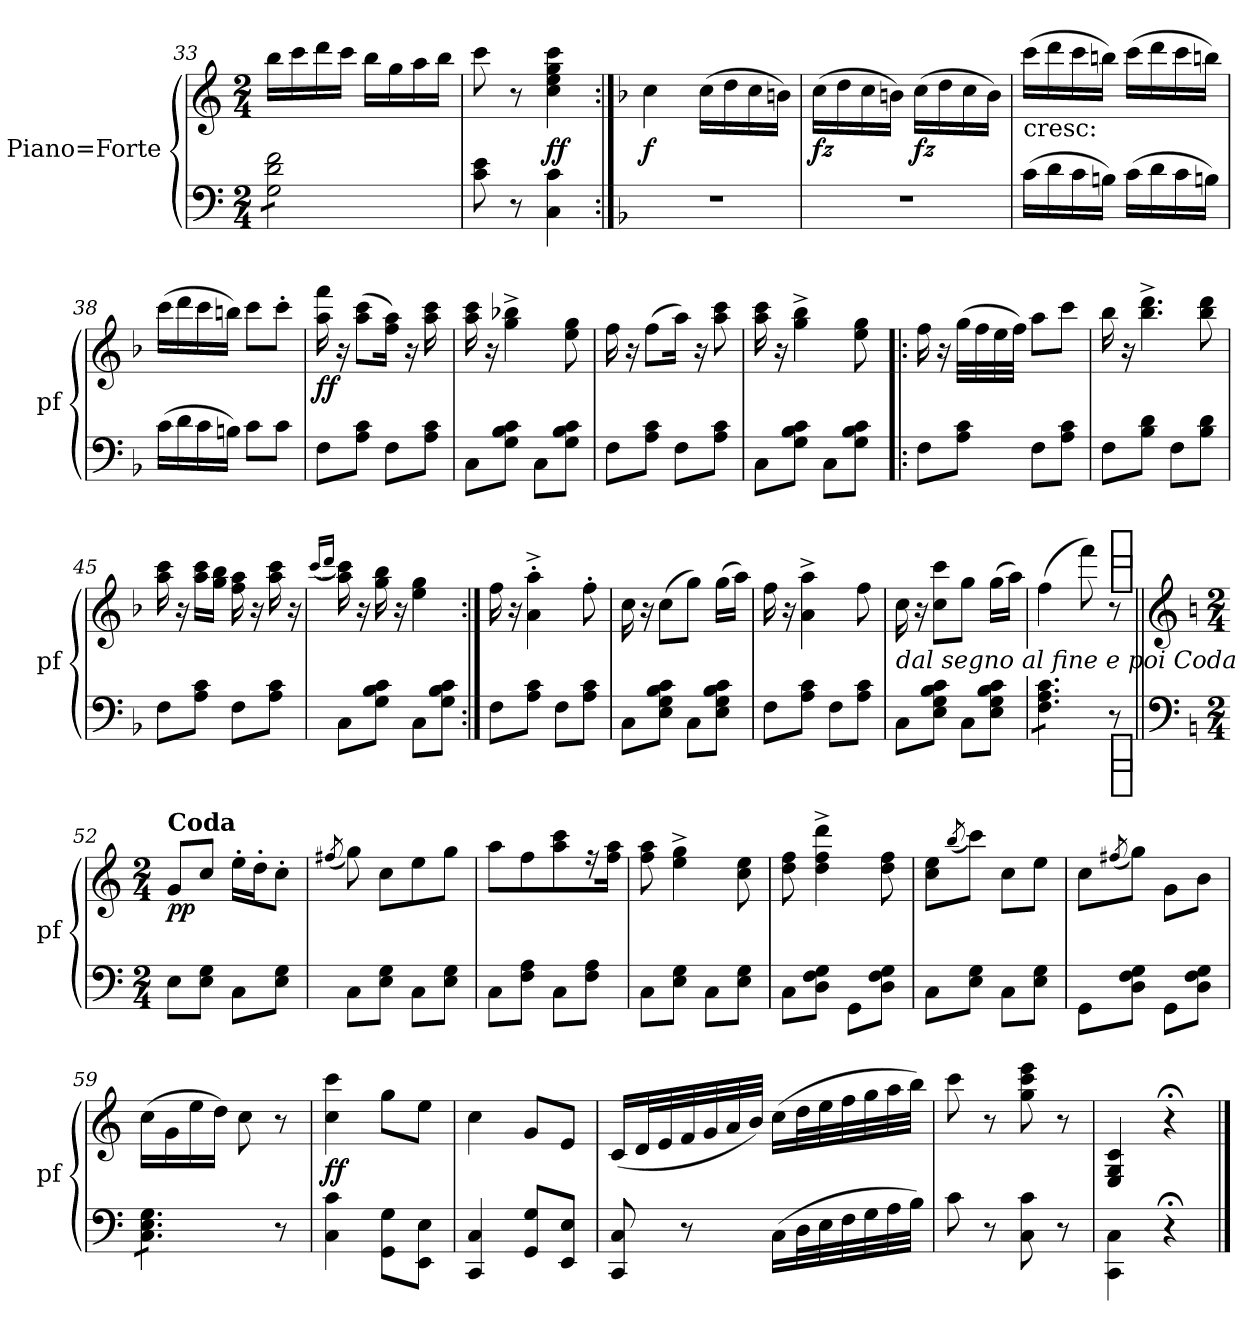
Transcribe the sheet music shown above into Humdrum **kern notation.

**kern	**kern	**dynam
*part2	*part1	*part1
*staff2	*staff1	*staff1
*I"Piano=Forte	*I"Piano=Forte	*
*I'pf	*I'pf	*
*clefF4	*clefG2	*
*k[]	*k[]	*
*C:	*C:	*
*M2/4	*M2/4	*
=33	=33	=33
*tremolo	*	*
8G\ 8d\ 8f\L	16bb\LL	.
.	16ccc\	.
8G\ 8d\ 8f\	16ddd\	.
.	16ccc\JJ	.
8G\ 8d\ 8f\	16bb\LL	.
.	16gg\	.
8G\ 8d\ 8f\J	16aa\	.
*Xtremolo	*	*
.	16bb\JJ	.
=34	=34	=34
8c\ 8e\	8ccc\	.
8r	8r	.
4C\ 4c\	4cc\ 4ee\ 4gg\ 4ccc\	ff
=35:|!	=35:|!	=35:|!
*k[b-]	*k[b-]	*
2r	4cc\	f
.	(16cc\LL	.
.	16dd\	.
.	16cc\	.
.	16bn\JJ)	.
=36	=36	=36
2r	(16cc\LL	fz
.	16dd\	.
.	16cc\	.
.	16bn\JJ)	.
.	(16cc\LL	fz
.	16dd\	.
.	16cc\	.
.	16b\JJ)	.
=37	=37	=37
!	!LO:TX:b:t=cresc&colon;	!
(16c\LL	(16ccc\LL	.
16d\	16ddd\	.
16c\	16ccc\	.
16Bn\JJ)	16bbn\JJ)	.
(16c\LL	(16ccc\LL	.
16d\	16ddd\	.
16c\	16ccc\	.
16Bn\JJ)	16bbn\JJ)	.
=38	=38	=38
(16c\LL	(16ccc\LL	.
16d\	16ddd\	.
16c\	16ccc\	.
16Bn\JJ)	16bbn\JJ)	.
8c\L	8ccc\L	.
8c\J	8ccc'\J	.
=39	=39	=39
8F\L	16aa\ 16fff\	ff
.	16r	.
8A\ 8c\J	(8aa\ 8ccc\L	.
8F\L	16ff\ 16aa\Jk)	.
.	16r	.
!	!LO:N:vis=16	!
8A\ 8c\J	8aa\ 8ccc\	.
=40	=40	=40
8C\L	16aa\ 16ccc\	.
.	16r	.
8G\ 8B-\ 8c\J	4gg^<\ 4bb-X^<\	.
8C\L	.	.
8G\ 8B-\ 8c\J	8ee\ 8gg\	.
=41	=41	=41
8F\L	16ff\	.
.	16r	.
8A\ 8c\J	(8ff\L	.
8F\L	16aa\Jk)	.
.	16r	.
8A\ 8c\J	8aa\ 8ccc\	.
=42	=42	=42
8C\L	16aa\ 16ccc\	.
.	16r	.
8G\ 8B-\ 8c\J	4gg^<\ 4bb-^<\	.
8C\L	.	.
8G\ 8B-\ 8c\J	8ee\ 8gg\	.
=43!|:	=43!|:	=43!|:
8F\L	16ff\	.
.	16r	.
8A\ 8c\J	(32gg\LLL	.
.	32ff\	.
.	32ee\	.
.	32ff\JJJ)	.
8F\L	8aa\L	.
8A\ 8c\J	8ccc\J	.
=44	=44	=44
8F\L	16bb-\	.
.	16r	.
!	!LO:N:vis=4.	!
8B-\ 8d\J	4bb-^<\ 4ddd^<\	.
8F\L	.	.
8B-\ 8d\J	8bb-\ 8ddd\	.
=45	=45	=45
8F\L	16aa\ 16ccc\	.
.	16r	.
8A\ 8c\J	16aa\ 16ccc\LL	.
.	16gg\ 16bb-\JJ	.
8F\L	16ff\ 16aa\	.
.	16r	.
8A\ 8c\J	16aa\ 16ccc\	.
.	16r	.
=46	=46	=46
.	(16qqccc/LL	.
.	16qqddd/JJ	.
8C\L	16aa\ 16ccc\)	.
.	16r	.
8G\ 8B-\ 8c\J	16gg\ 16bb-\	.
.	16r	.
8C\L	4ee\ 4gg\	.
8G\ 8B-\ 8c\J	.	.
=47:|!	=47:|!	=47:|!
8F\L	16ff\	.
.	16r	.
8A\ 8c\J	4a'^<\ 4aa'^<\	.
8F\L	.	.
8A\ 8c\J	8ff'\	.
=48	=48	=48
8C\L	16cc\	.
.	16r	.
8E\ 8G\ 8B-\ 8c\J	(8cc\L	.
8C\L	8gg\J)	.
8E\ 8G\ 8B-\ 8c\J	(16gg\LL	.
.	16aa\JJ)	.
=49	=49	=49
8F\L	16ff\	.
.	16r	.
8A\ 8c\J	4a^\ 4aa^\	.
8F\L	.	.
8A\ 8c\J	8ff\	.
=50	=50	=50
!	!LO:TX:b:i:t=dal segno al fine e poi Coda	!
8C\L	16cc\	.
.	16r	.
8E\ 8G\ 8B-\ 8c\J	8cc\ 8ccc\L	.
8C\L	8gg\J	.
8E\ 8G\ 8B-\ 8c\J	(16gg\LL	.
.	16aa\JJ)	.
=51	=51	=51
*tremolo	*	*
8F\ 8A\ 8c\L	(4ff\	.
8F\ 8A\ 8c\	.	.
8F\ 8A\ 8c\J	8fff\)	.
*Xtremolo	*	*
!	!LO:TX:a:t=[segno]	!
!	!LO:TX:a:t=[segno]	!
!LO:TX:b:t=[segno]	!	!
!LO:TX:b:t=[segno]	!	!
8r	8r	.
=52||	=52||	=52||
*clefF4	*clefG2	*
*k[]	*k[]	*
*M2/4	*M2/4	*
!	!LO:TX:a:B:t=Coda	!
8E\L	8g/L	pp
8E\ 8G\J	8cc/J	.
8C\L	16ee'\LL	.
.	16dd'\J	.
8E\ 8G\J	8cc'\J	.
=53	=53	=53
.	(8qff#X/	.
8C\L	8gg\)	.
8E\ 8G\J	8cc\L	.
8C\L	8ee\	.
8E\ 8G\J	8gg\J	.
=54	=54	=54
8C\L	8aa\L	.
8F\ 8A\J	8ff\	.
8C\L	8aa\ 8ccc\	.
8F\ 8A\J	16r	.
.	16ff\ 16aa\Jk	.
=55	=55	=55
8C\L	8ff\ 8aa\	.
8E\ 8G\J	4ee^<\ 4gg^<\	.
8C\L	.	.
8E\ 8G\J	8cc\ 8ee\	.
=56	=56	=56
8C\L	8dd\ 8ff\	.
8D\ 8F\ 8G\J	4dd^<\ 4ff^<\ 4ddd^<\	.
8GG\L	.	.
8D\ 8F\ 8G\J	8dd\ 8ff\	.
=57	=57	=57
8C\L	8cc\ 8ee\L	.
.	(8qbb/	.
8E\ 8G\J	8ccc\J)	.
8C\L	8cc\L	.
8E\ 8G\J	8ee\J	.
=58	=58	=58
8GG\L	8cc\L	.
.	(8qff#X/	.
8D\ 8F\ 8G\J	8gg\J)	.
8GG\L	8g\L	.
8D\ 8F\ 8G\J	8b\J	.
=59	=59	=59
*tremolo	*	*
8C\ 8E\ 8G\L	(16cc\LL	.
.	16g\	.
8C\ 8E\ 8G\	16ee\	.
.	16dd\JJ)	.
8C\ 8E\ 8G\J	8cc\	.
*Xtremolo	*	*
8r	8r	.
=60	=60	=60
4C\ 4c\	4cc\ 4ccc\	ff
8GG\ 8G\L	8gg\L	.
8EE\ 8E\J	8ee\J	.
=61	=61	=61
4CC/ 4C/	4cc\	.
8GG/ 8G/L	8g/L	.
8EE/ 8E/J	8e/J	.
=62	=62	=62
8CC/ 8C/	(16c/LL	.
.	32d/L	.
.	32e/	.
8r	32f/	.
.	32g/	.
.	32a/	.
.	32b/JJJ)	.
(16C\LL	(16cc\LL	.
32D\L	32dd\L	.
32E\	32ee\	.
32F\	32ff\	.
32G\	32gg\	.
32A\	32aa\	.
32B\JJJ)	32bb\JJJ)	.
=63	=63	=63
8c\	8ccc\	.
8r	8r	.
8C\ 8c\	8gg\ 8ccc\ 8eee\	.
8r	8r	.
=64	=64	=64
4CC\ 4C\	4E/ 4G/ 4c/	.
4r;<	4r;<	.
==	==	==
*-	*-	*-
